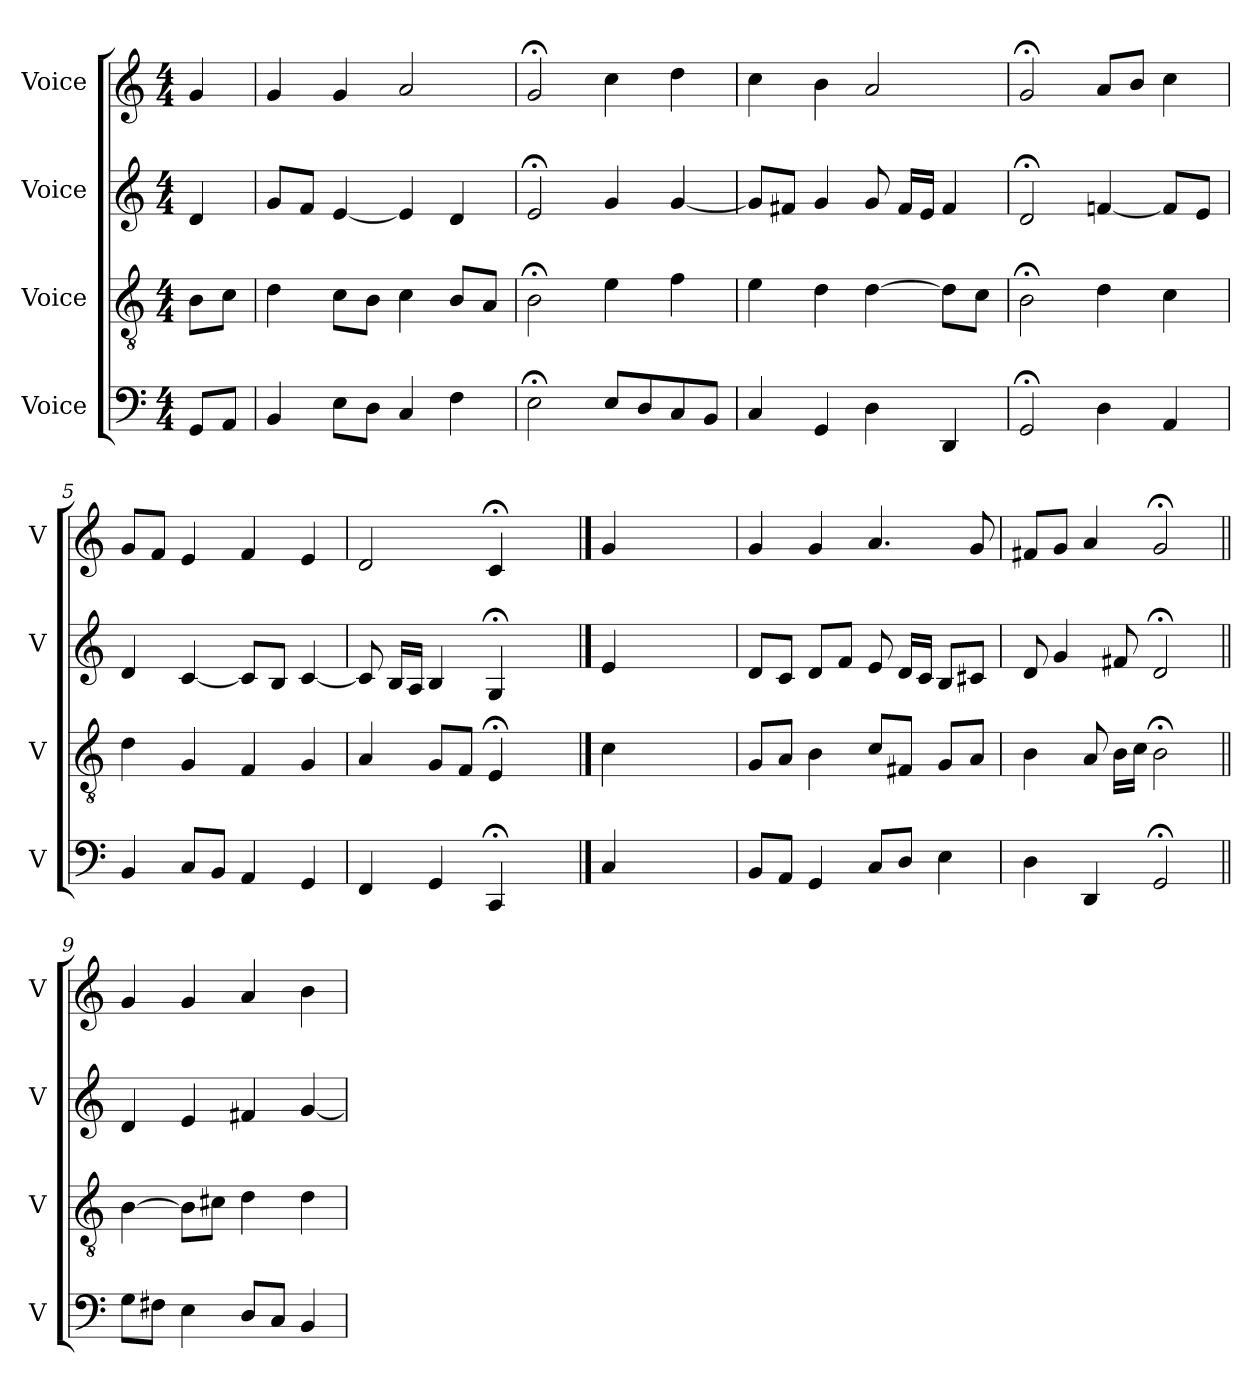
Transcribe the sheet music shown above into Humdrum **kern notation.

**kern	**kern	**kern	**kern
*part4	*part3	*part2	*part1
*staff4	*staff3	*staff2	*staff1
*I"Voice	*I"Voice	*I"Voice	*I"Voice
*I'V	*I'V	*I'V	*I'V
*clefF4	*clefGv2	*clefG2	*clefG2
*k[]	*k[]	*k[]	*k[]
*M4/4	*M4/4	*M4/4	*M4/4
*MM100	*MM100	*MM100	*MM100
=	=	=	=
8GG/L	8B\L	4d/	4g/
8AA/J	8c\J	.	.
=1	=1	=1	=1
4BB/	4d\	8g/L	4g/
.	.	8f/J	.
8E\L	8c\L	[4e/	4g/
8D\J	8B\J	.	.
4C/	4c\	4e/]	2a/
4F\	8B/L	4d/	.
.	8A/J	.	.
=2	=2	=2	=2
2E;\	2B;\	2e;/	2g;/
8E/L	4e\	4g/	4cc\
8D/	.	.	.
8C/	4f\	[4g/	4dd\
8BB/J	.	.	.
=3	=3	=3	=3
4C/	4e\	8g/L]	4cc\
.	.	8f#X/J	.
4GG/	4d\	4g/	4b\
4D\	[4d\	8g/	2a/
.	.	16f#/LL	.
.	.	16e/JJ	.
4DD/	8d\L]	4f#/	.
.	8c\J	.	.
=4	=4	=4	=4
2GG;/	2B;\	2d;/	2g;/
4D\	4d\	[4fn/	8a/L
.	.	.	8b/J
4AA/	4c\	8f/L]	4cc\
.	.	8e/J	.
!!LO:LB:g=z
=5	=5	=5	=5
4BB/	4d\	4d/	8g/L
.	.	.	8f/J
8C/L	4G/	[4c/	4e/
8BB/J	.	.	.
4AA/	4F/	8c/L]	4f/
.	.	8B/J	.
4GG/	4G/	[4c/	4e/
=6	=6	=6	=6
4FF/	4A/	8c/]	2d/
.	.	16B/LL	.
.	.	16A/JJ	.
4GG/	8G/L	4B/	.
.	8F/J	.	.
4CC;/	4E;/	4G;/	4c;/
4ryy	4ryy	4ryy	4ryy
==	==	==	==
4C/	4c\	4e/	4g/
2.ryy	2.ryy	2.ryy	2.ryy
=7	=7	=7	=7
8BB/L	8G/L	8d/L	4g/
8AA/J	8A/J	8c/J	.
4GG/	4B\	8d/L	4g/
.	.	8f/J	.
8C/L	8c/L	8e/	4.a/
8D/J	8F#X/J	16d/LL	.
.	.	16c/JJ	.
4E\	8G/L	8B/L	.
.	8A/J	8c#X/J	8g/
=8	=8	=8	=8
4D\	4B\	8d/	8f#X/L
.	.	4g/	8g/J
4DD/	8A/	.	4a/
.	16B\LL	8f#X/	.
.	16c\JJ	.	.
2GG;/	2B;\	2d;/	2g;/
!!LO:LB:g=z
=9||	=9||	=9||	=9||
8G\L	[4B\	4d/	4g/
8F#X\J	.	.	.
4E\	8B\L]	4e/	4g/
.	8c#X\J	.	.
8D/L	4d\	4f#X/	4a/
8C/J	.	.	.
4BB/	4d\	[4g/	4b\
=	=	=	=
*-	*-	*-	*-
